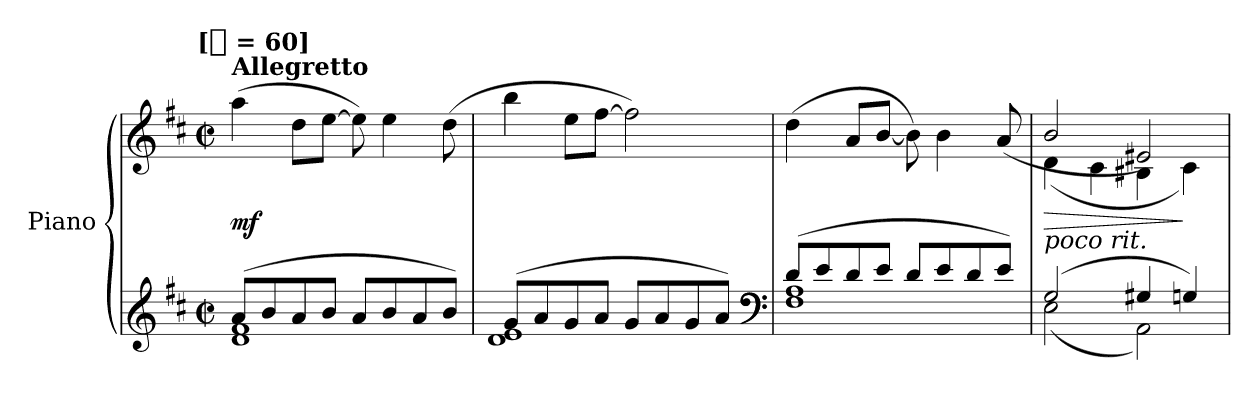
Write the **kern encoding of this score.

**kern	**kern	**dynam
*part1	*part1	*part1
*staff2	*staff1	*staff1/2
*I"Piano	*	*
*I'Pno.	*	*
*clefG2	*clefG2	*
*k[f#c#]	*k[f#c#]	*
*D:	*D:	*
!!LO:TX:omd:t=[[half] = 60]
*M2/2	*M2/2	*
*met(c|)	*met(c|)	*
*MM120	*MM120	*
=1	=1	=1
*^	*	*
!	!	!LO:TX:a:B:t=Allegretto	!
(8aL	1d 1f#	(4aa	mf
8b	.	.	.
8a	.	8ddL	.
8bJ	.	[8eeJ	.
8aL	.	8ee])	.
8b	.	4ee	.
8a	.	.	.
8bJ)	.	(8dd	.
=2	=2	=2	=2
(8gL	1d 1e	4bb	.
8a	.	.	.
8g	.	8eeL	.
8aJ	.	[8ff#J	.
8gL	.	2ff#])	.
8a	.	.	.
8g	.	.	.
8aJ)	.	.	.
*clefF4	*	*	*
=3	=3	=3	=3
(8dL	1F# 1A	(4dd	.
8e	.	.	.
8d	.	8aL	.
8eJ	.	[8bJ	.
8dL	.	8b])	.
8e	.	4b	.
8d	.	.	.
8eJ)	.	(>8a	.
=4	=4	=4	=4
*	*	*^	*
!	!	!LO:TX:b:i:t=poco rit.	!	!
!	!	!	!	!LO:HP:b
(2G	(2E	2b	(4d	>
.	.	.	4c#	.
4G#X	2AA)	2e#X)	4B#X	.
4Gn)	.	.	4c#)	]
*v	*v	*	*	*
*	*v	*v	*
=	=	=
*-	*-	*-
